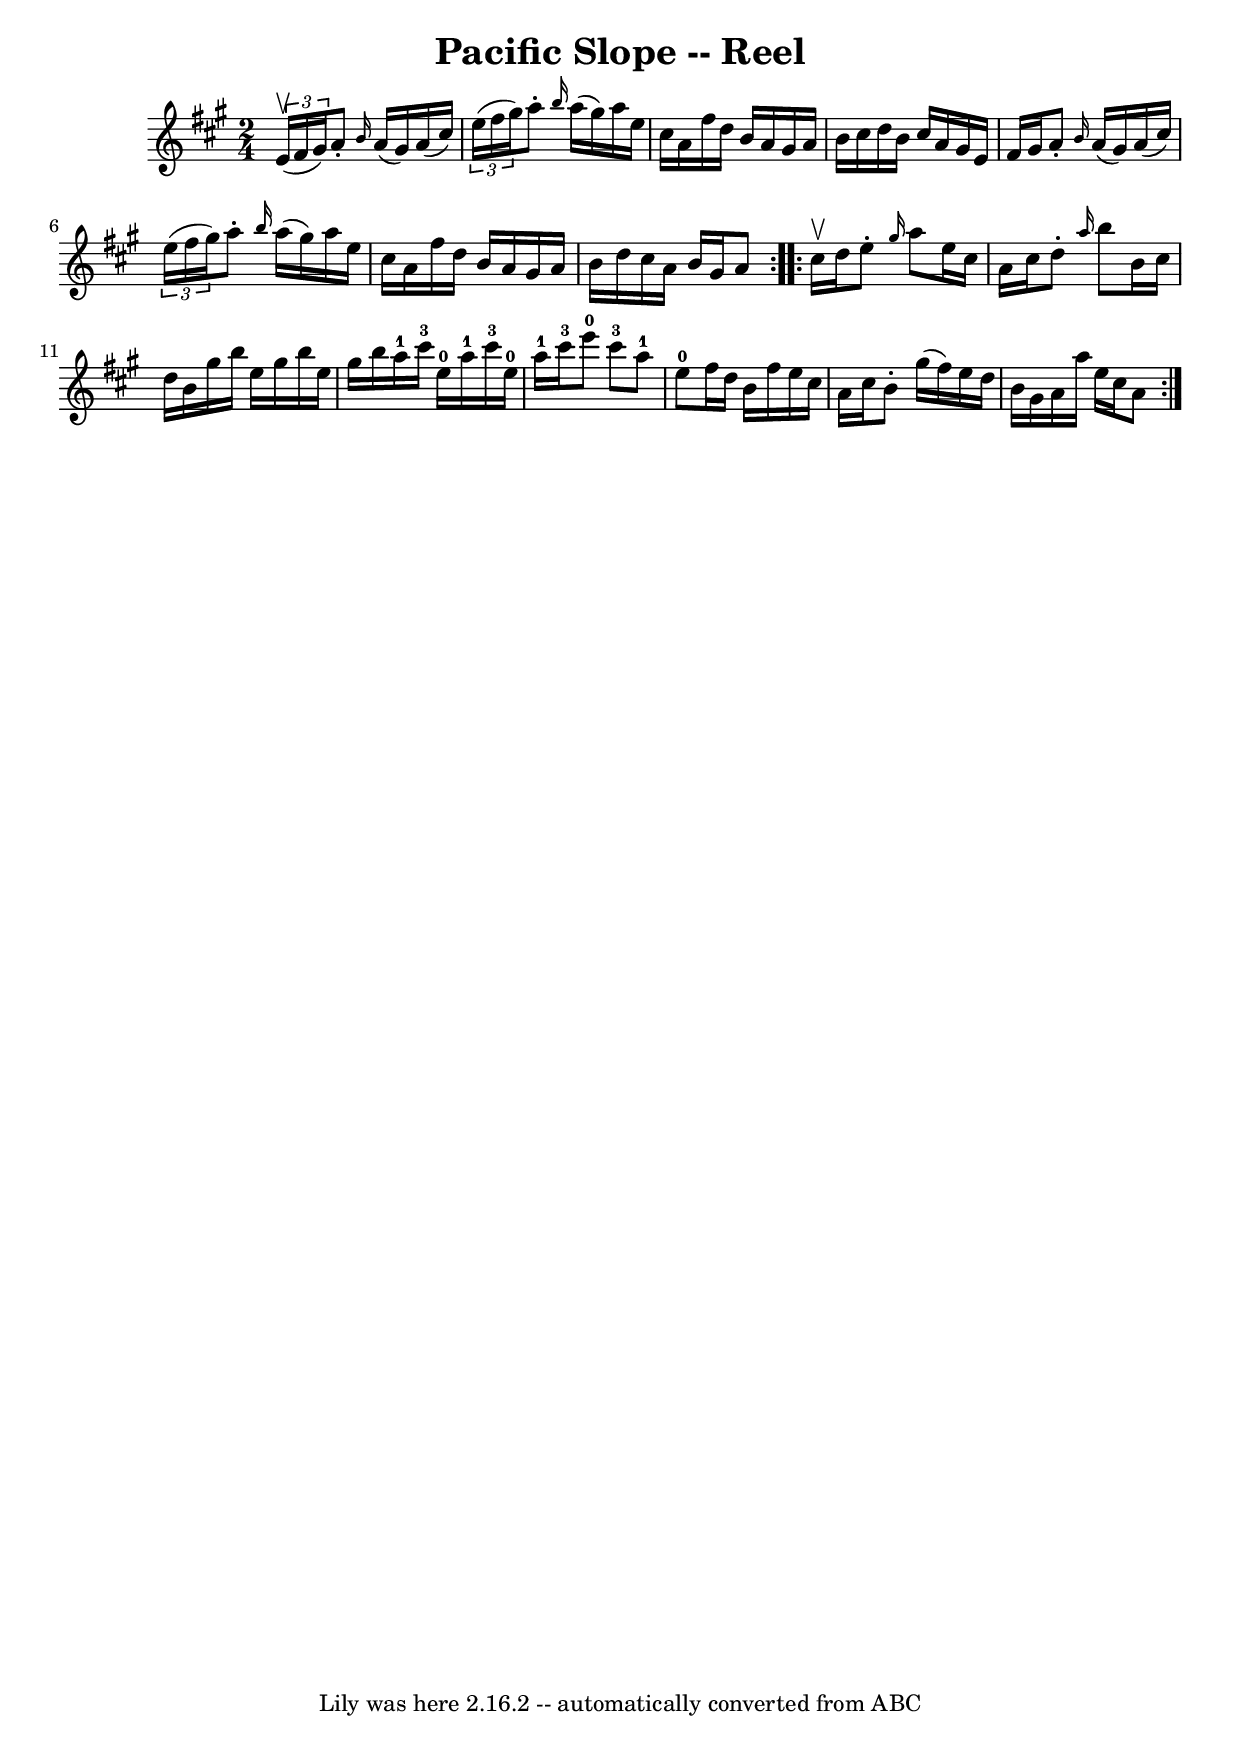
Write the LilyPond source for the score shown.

\version "2.16.2"
\include "Mammoth.ily"
\header {
  %% book = "Ryan's Mammoth Collection"
  crossRefNumber = "1"
  footnotes = "\\\\298"
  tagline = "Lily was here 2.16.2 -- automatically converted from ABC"
  title = "Pacific Slope -- Reel"

}
voicedefault =  {



  \repeat volta 2 {

    \time 2/4 
    \key a \major
    \times 2/3 { e'16^\upbow(fis'16 gis'16) 
	       } 
    |
    a'8-. \grace { b'16  
		  } a'16 (gis'16) a'16 (
    cis''16)   \times 2/3 { e''16 (fis''16 gis''16) 
			  }   |
    
    a''8-. \grace { b''16  
		   } a''16 (gis''16) a''16 e''16    
    cis''16 a'16    |
    fis''16 d''16 b'16 a'16 gis'16    
    a'16 b'16 cis''16    |
    d''16 b'16 cis''16 a'16    
    gis'16 e'16 fis'16 gis'16    |
    a'8-. \grace { b'16  
		  }   
    a'16 (gis'16) a'16 (cis''16)   \times 2/3 { e''16 (fis''16   
						gis''16) 
					      }   |
    a''8-. \grace { b''16  
		   } a''16 (gis''16) a''16 e''16 cis''16 a'16    |
    fis''16 d''16 b'16   
    a'16 gis'16 a'16 b'16 d''16    |
    cis''16 a'16 b'16  
    gis'16 a'8    
  }     
  \repeat volta 2 {
    cis''16^\upbow d''16  |
    
    e''8-. \grace { gis''16  
		   } a''8 e''16 cis''16 a'16 cis''16 
    |
    d''8-. \grace { a''16  
		   } b''8 b'16 cis''16 d''16   
    b'16    |
    gis''16 b''16 e''16 gis''16 b''16 e''16    
    gis''16 b''16    |
    a''16-1 cis'''16-3 e''16-0   
    a''16-1 cis'''16-3 e''16-0 a''16-1 cis'''16-3   
    |
    e'''8-0 cis'''8-3 a''8-1 e''8-0   |
    
    fis''16 d''16 b'16 fis''16 e''16 cis''16 a'16 cis''16    
    |
    b'8-. gis''16 (fis''16) e''16 d''16 b'16 gis'16  
    |
    a'16 a''16 e''16 cis''16 a'8    
  }   

}

\score{
  <<

    \context Staff="default"
    {
      \voicedefault 
      
    }

  >>
  \layout {
    
  }
  \midi {
  }

}
